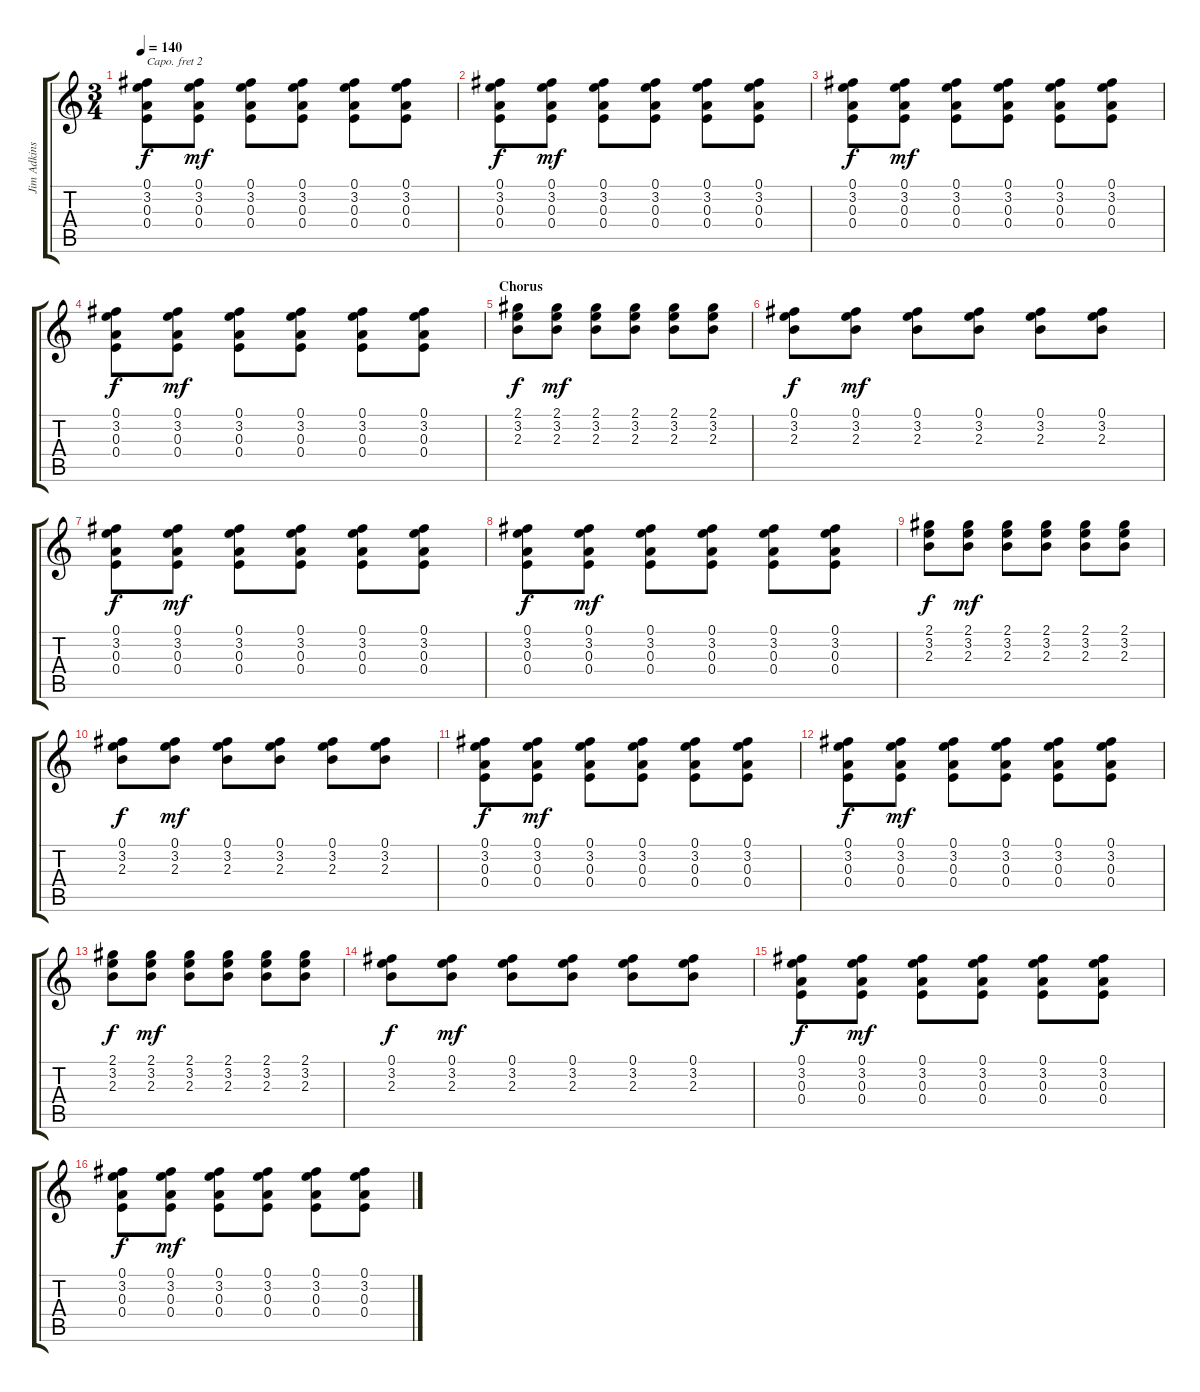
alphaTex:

\track ("Jim Adkins - Guitar I" "Jim Adkins") {instrument acousticguitarsteel}
\staff {score tabs}
\capo 2
\tuning (E4 B3 G3 D3 A2 E2) {hide}
\ts (3 4)
\tempo 140
\clef g2
\ks c
(0.1 3.2 0.3 0.4).8{dy f} (0.1 3.2 0.3 0.4).8{dy mf} (0.1 3.2 0.3 0.4).8 (0.1 3.2 0.3 0.4).8 (0.1 3.2 0.3 0.4).8 (0.1 3.2 0.3 0.4).8 |
(0.1 3.2 0.3 0.4).8{dy f} (0.1 3.2 0.3 0.4).8{dy mf} (0.1 3.2 0.3 0.4).8 (0.1 3.2 0.3 0.4).8 (0.1 3.2 0.3 0.4).8 (0.1 3.2 0.3 0.4).8 |
(0.1 3.2 0.3 0.4).8{dy f} (0.1 3.2 0.3 0.4).8{dy mf} (0.1 3.2 0.3 0.4).8 (0.1 3.2 0.3 0.4).8 (0.1 3.2 0.3 0.4).8 (0.1 3.2 0.3 0.4).8 |
(0.1 3.2 0.3 0.4).8{dy f} (0.1 3.2 0.3 0.4).8{dy mf} (0.1 3.2 0.3 0.4).8 (0.1 3.2 0.3 0.4).8 (0.1 3.2 0.3 0.4).8 (0.1 3.2 0.3 0.4).8 |
\section ("" "Chorus")
(2.1 3.2 2.3).8{dy f} (2.1 3.2 2.3).8{dy mf} (2.1 3.2 2.3).8 (2.1 3.2 2.3).8 (2.1 3.2 2.3).8 (2.1 3.2 2.3).8 |
(0.1 3.2 2.3).8{dy f} (0.1 3.2 2.3).8{dy mf} (0.1 3.2 2.3).8 (0.1 3.2 2.3).8 (0.1 3.2 2.3).8 (0.1 3.2 2.3).8 |
(0.1 3.2 0.3 0.4).8{dy f} (0.1 3.2 0.3 0.4).8{dy mf} (0.1 3.2 0.3 0.4).8 (0.1 3.2 0.3 0.4).8 (0.1 3.2 0.3 0.4).8 (0.1 3.2 0.3 0.4).8 |
(0.1 3.2 0.3 0.4).8{dy f} (0.1 3.2 0.3 0.4).8{dy mf} (0.1 3.2 0.3 0.4).8 (0.1 3.2 0.3 0.4).8 (0.1 3.2 0.3 0.4).8 (0.1 3.2 0.3 0.4).8 |
(2.1 3.2 2.3).8{dy f} (2.1 3.2 2.3).8{dy mf} (2.1 3.2 2.3).8 (2.1 3.2 2.3).8 (2.1 3.2 2.3).8 (2.1 3.2 2.3).8 |
(0.1 3.2 2.3).8{dy f} (0.1 3.2 2.3).8{dy mf} (0.1 3.2 2.3).8 (0.1 3.2 2.3).8 (0.1 3.2 2.3).8 (0.1 3.2 2.3).8 |
(0.1 3.2 0.3 0.4).8{dy f} (0.1 3.2 0.3 0.4).8{dy mf} (0.1 3.2 0.3 0.4).8 (0.1 3.2 0.3 0.4).8 (0.1 3.2 0.3 0.4).8 (0.1 3.2 0.3 0.4).8 |
(0.1 3.2 0.3 0.4).8{dy f} (0.1 3.2 0.3 0.4).8{dy mf} (0.1 3.2 0.3 0.4).8 (0.1 3.2 0.3 0.4).8 (0.1 3.2 0.3 0.4).8 (0.1 3.2 0.3 0.4).8 |
(2.1 3.2 2.3).8{dy f} (2.1 3.2 2.3).8{dy mf} (2.1 3.2 2.3).8 (2.1 3.2 2.3).8 (2.1 3.2 2.3).8 (2.1 3.2 2.3).8 |
(0.1 3.2 2.3).8{dy f} (0.1 3.2 2.3).8{dy mf} (0.1 3.2 2.3).8 (0.1 3.2 2.3).8 (0.1 3.2 2.3).8 (0.1 3.2 2.3).8 |
(0.1 3.2 0.3 0.4).8{dy f} (0.1 3.2 0.3 0.4).8{dy mf} (0.1 3.2 0.3 0.4).8 (0.1 3.2 0.3 0.4).8 (0.1 3.2 0.3 0.4).8 (0.1 3.2 0.3 0.4).8 |
(0.1 3.2 0.3 0.4).8{dy f} (0.1 3.2 0.3 0.4).8{dy mf} (0.1 3.2 0.3 0.4).8 (0.1 3.2 0.3 0.4).8 (0.1 3.2 0.3 0.4).8 (0.1 3.2 0.3 0.4).8
